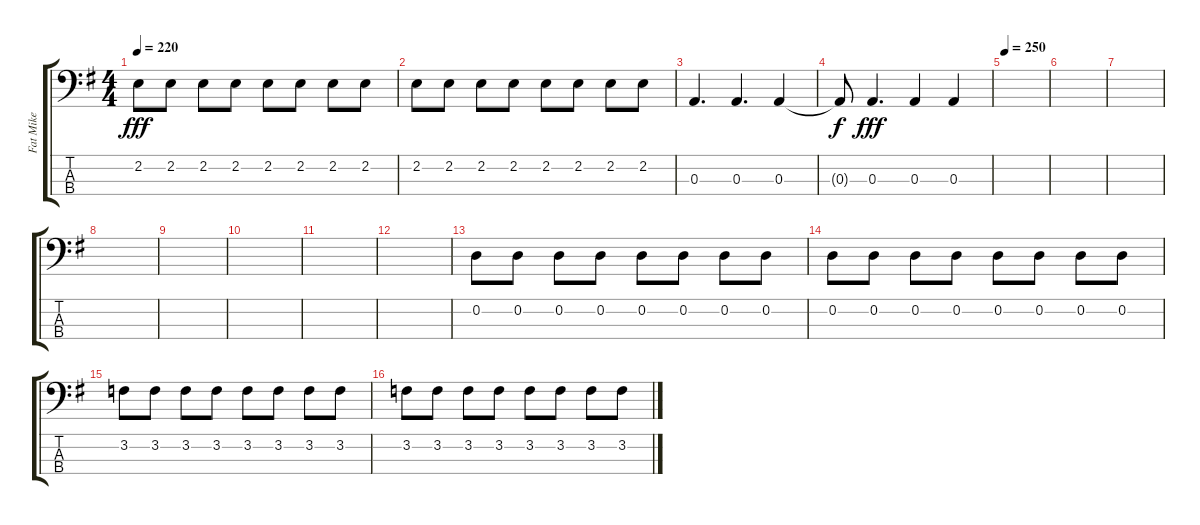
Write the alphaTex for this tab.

\track ("Fat Mike" "Fat Mike") {instrument electricbasspick}
\staff {score tabs}
\tuning (G2 D2 A1 E1) {hide}
\ts (4 4)
\tempo 220
\clef f4
\ks eminor
2.2.8{dy fff} 2.2.8 2.2.8 2.2.8 2.2.8 2.2.8 2.2.8 2.2.8 |
2.2.8 2.2.8 2.2.8 2.2.8 2.2.8 2.2.8 2.2.8 2.2.8 |
0.3.4{d} 0.3.4{d} 0.3.4 |
0.3{t}.8{dy f} 0.3.4{d dy fff} 0.3.4 0.3.4 |
\tempo 250
|
|
|
|
|
|
|
|
0.2.8 0.2.8 0.2.8 0.2.8 0.2.8 0.2.8 0.2.8 0.2.8 |
0.2.8 0.2.8 0.2.8 0.2.8 0.2.8 0.2.8 0.2.8 0.2.8 |
3.2.8 3.2.8 3.2.8 3.2.8 3.2.8 3.2.8 3.2.8 3.2.8 |
3.2.8 3.2.8 3.2.8 3.2.8 3.2.8 3.2.8 3.2.8 3.2.8
